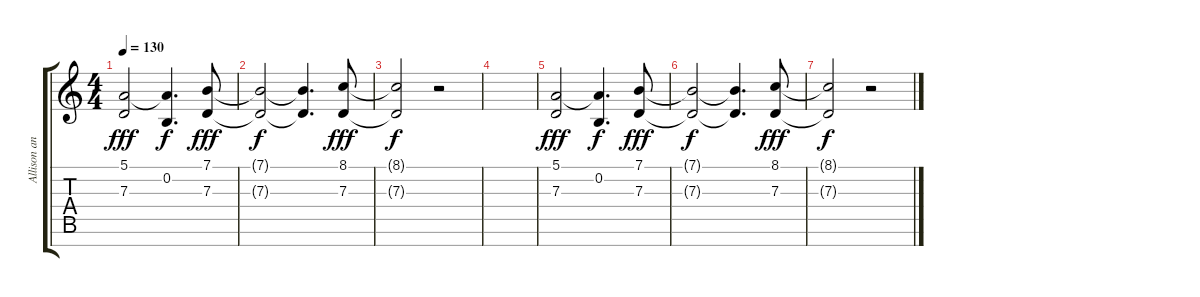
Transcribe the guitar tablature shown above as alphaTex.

\track ("Allison and Torry" "Allison an") {instrument choiraahs}
\staff {score tabs}
\tuning (E4 B3 G3 D3 A2 E2 B1) {hide}
\ts (4 4)
\tempo 130
\clef g2
\ks c
(5.1 7.3).2{dy fff} (5.1{t} 0.2).4{d dy f} (7.1 7.3).8{dy fff} |
(7.1{t} 7.3{t}).2{dy f} (7.1{t} 7.3{t}).4{d} (8.1 7.3).8{dy fff} |
(8.1{t} 7.3{t}).2{dy f} r.2 |
|
(5.1 7.3).2{dy fff} (5.1{t} 0.2).4{d dy f} (7.1 7.3).8{dy fff} |
(7.1{t} 7.3{t}).2{dy f} (7.1{t} 7.3{t}).4{d} (8.1 7.3).8{dy fff} |
(8.1{t} 7.3{t}).2{dy f} r.2
